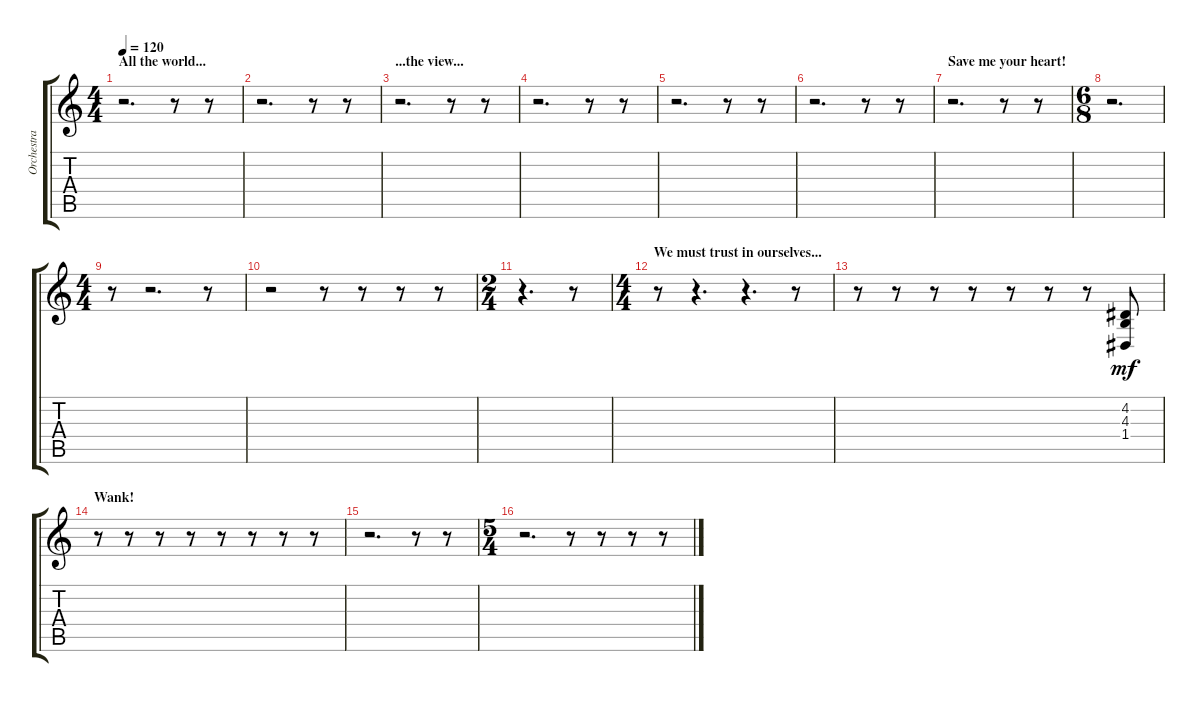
\track ("Orchestra Hits" "Orchestra ") {instrument orchestrahit}
\staff {score tabs}
\tuning (E4 B3 G3 D3 A2 E2) {hide}
\ts (4 4)
\section ("" "All the world...")
\tempo 120
\clef g2
\ks c
r.2{d dy mp} r.8 r.8 |
r.2{d} r.8 r.8 |
\section ("" "...the view...")
r.2{d} r.8 r.8 |
r.2{d} r.8 r.8 |
r.2{d} r.8 r.8 |
r.2{d} r.8 r.8 |
\section ("" "Save me your heart!")
r.2{d} r.8 r.8 |
\ts (6 8)
r.2{d} |
\ts (4 4)
r.8 r.2{d} r.8 |
r.2 r.8 r.8 r.8 r.8 |
\ts (2 4)
r.4{d} r.8 |
\ts (4 4)
\section ("" "We must trust in ourselves...")
r.8 r.4{d} r.4{d} r.8 |
r.8 r.8 r.8 r.8 r.8 r.8 r.8 (4.2 4.3 1.4).8{dy mf} |
\section ("" "Wank!")
r.8 r.8 r.8 r.8 r.8 r.8 r.8 r.8 |
r.2{d} r.8 r.8 |
\ts (5 4)
r.2{d} r.8 r.8 r.8 r.8
